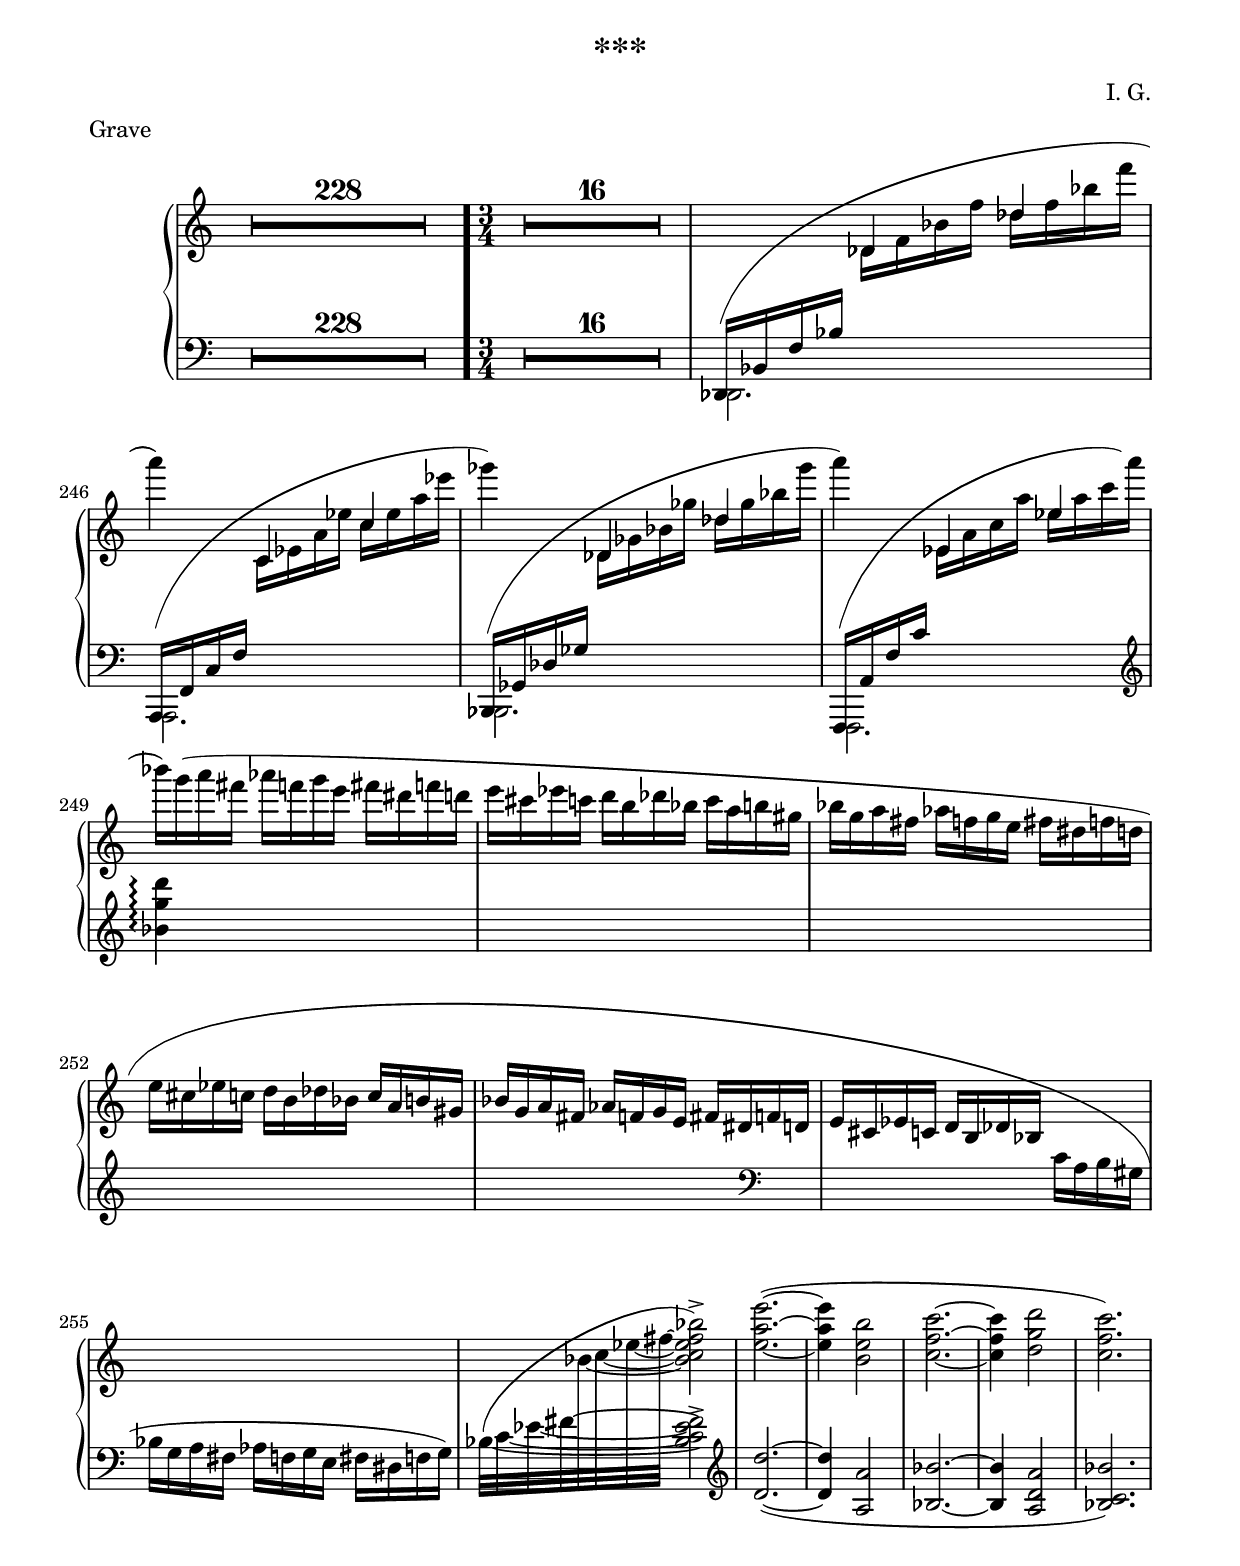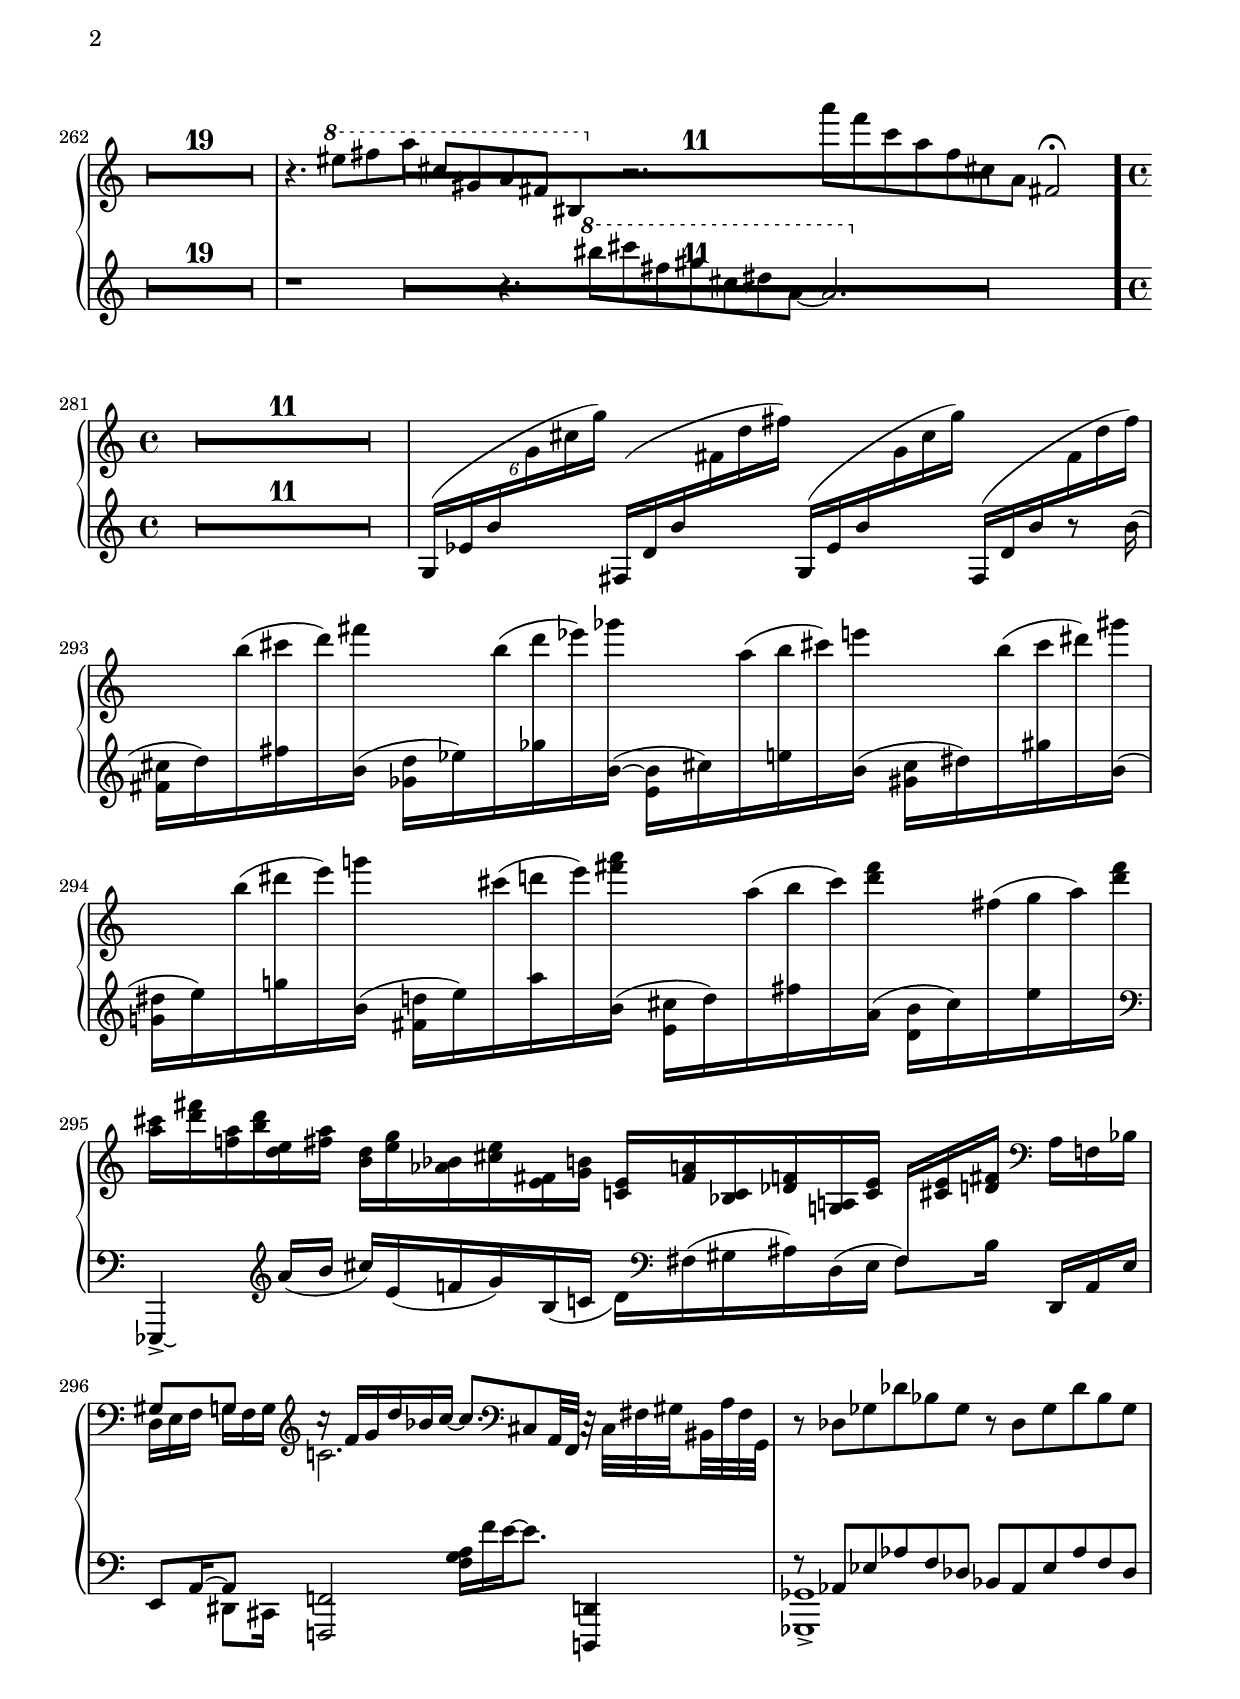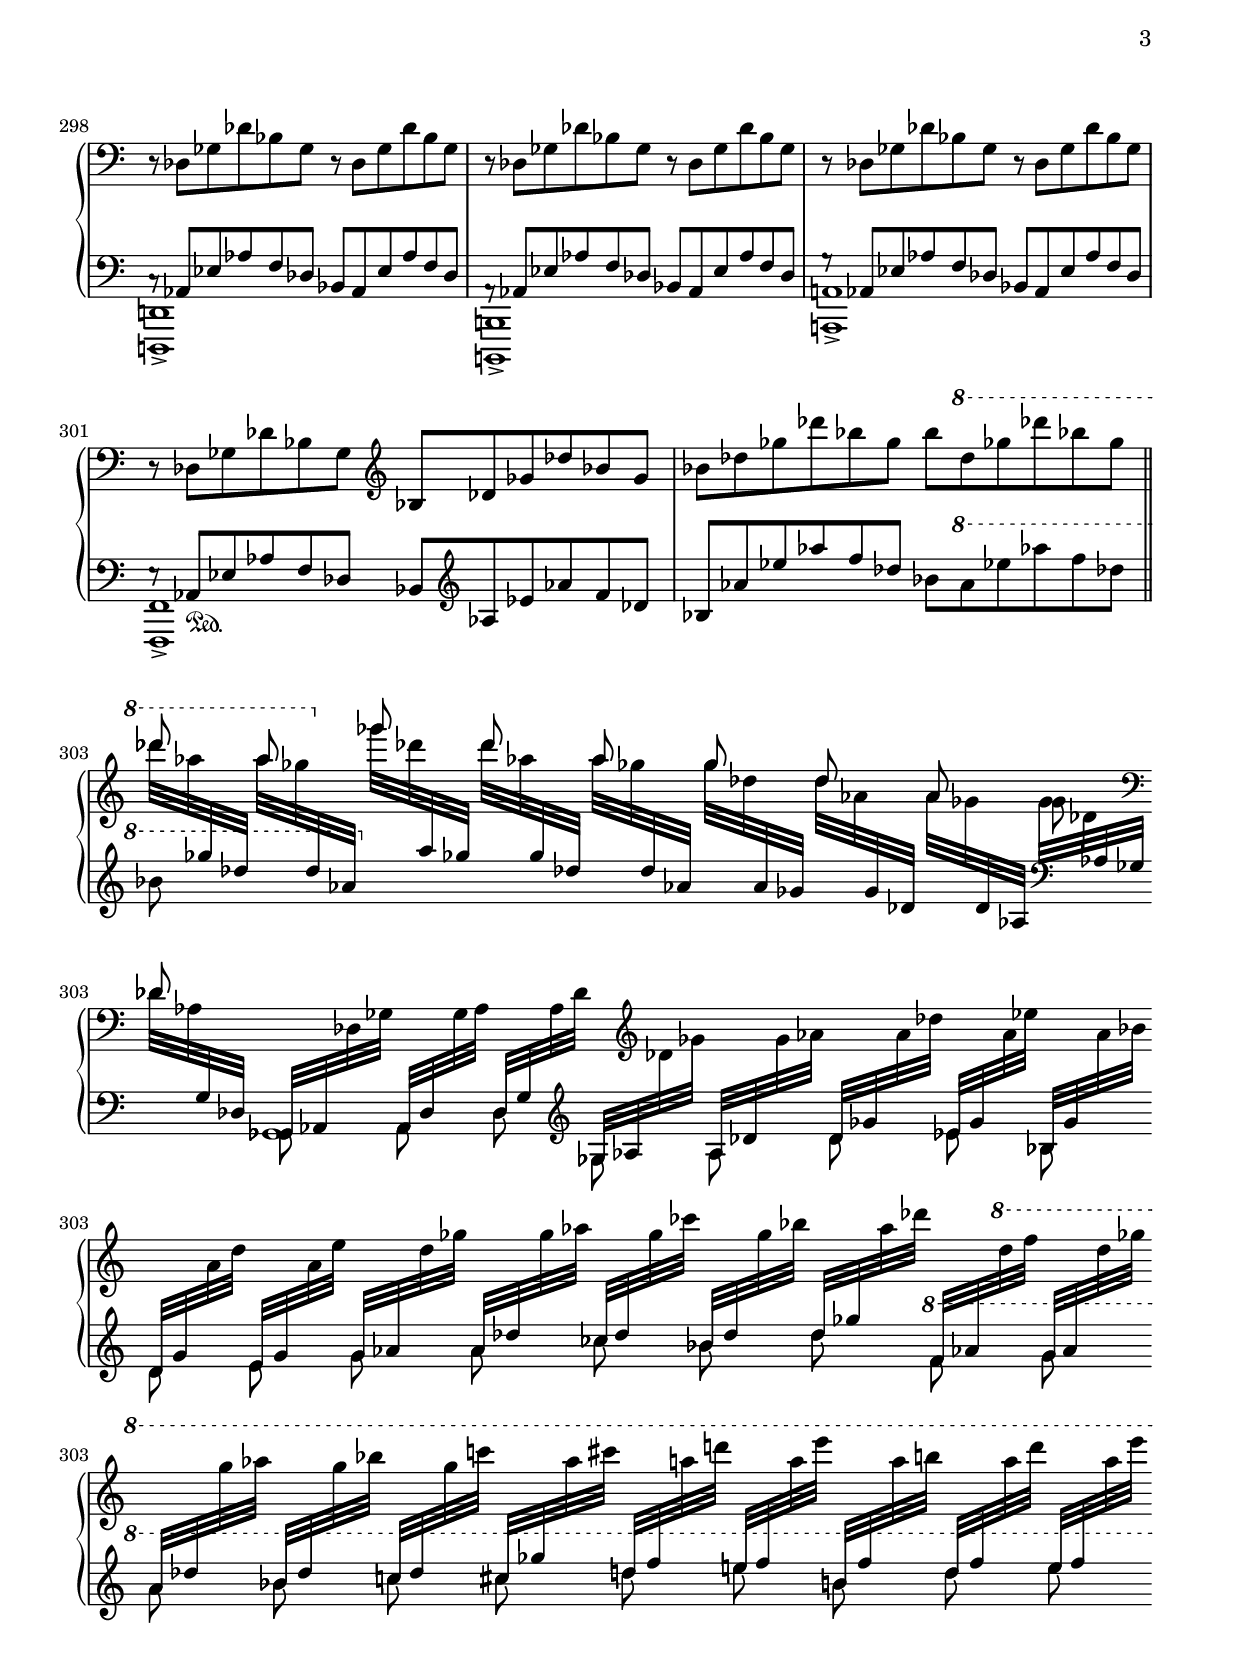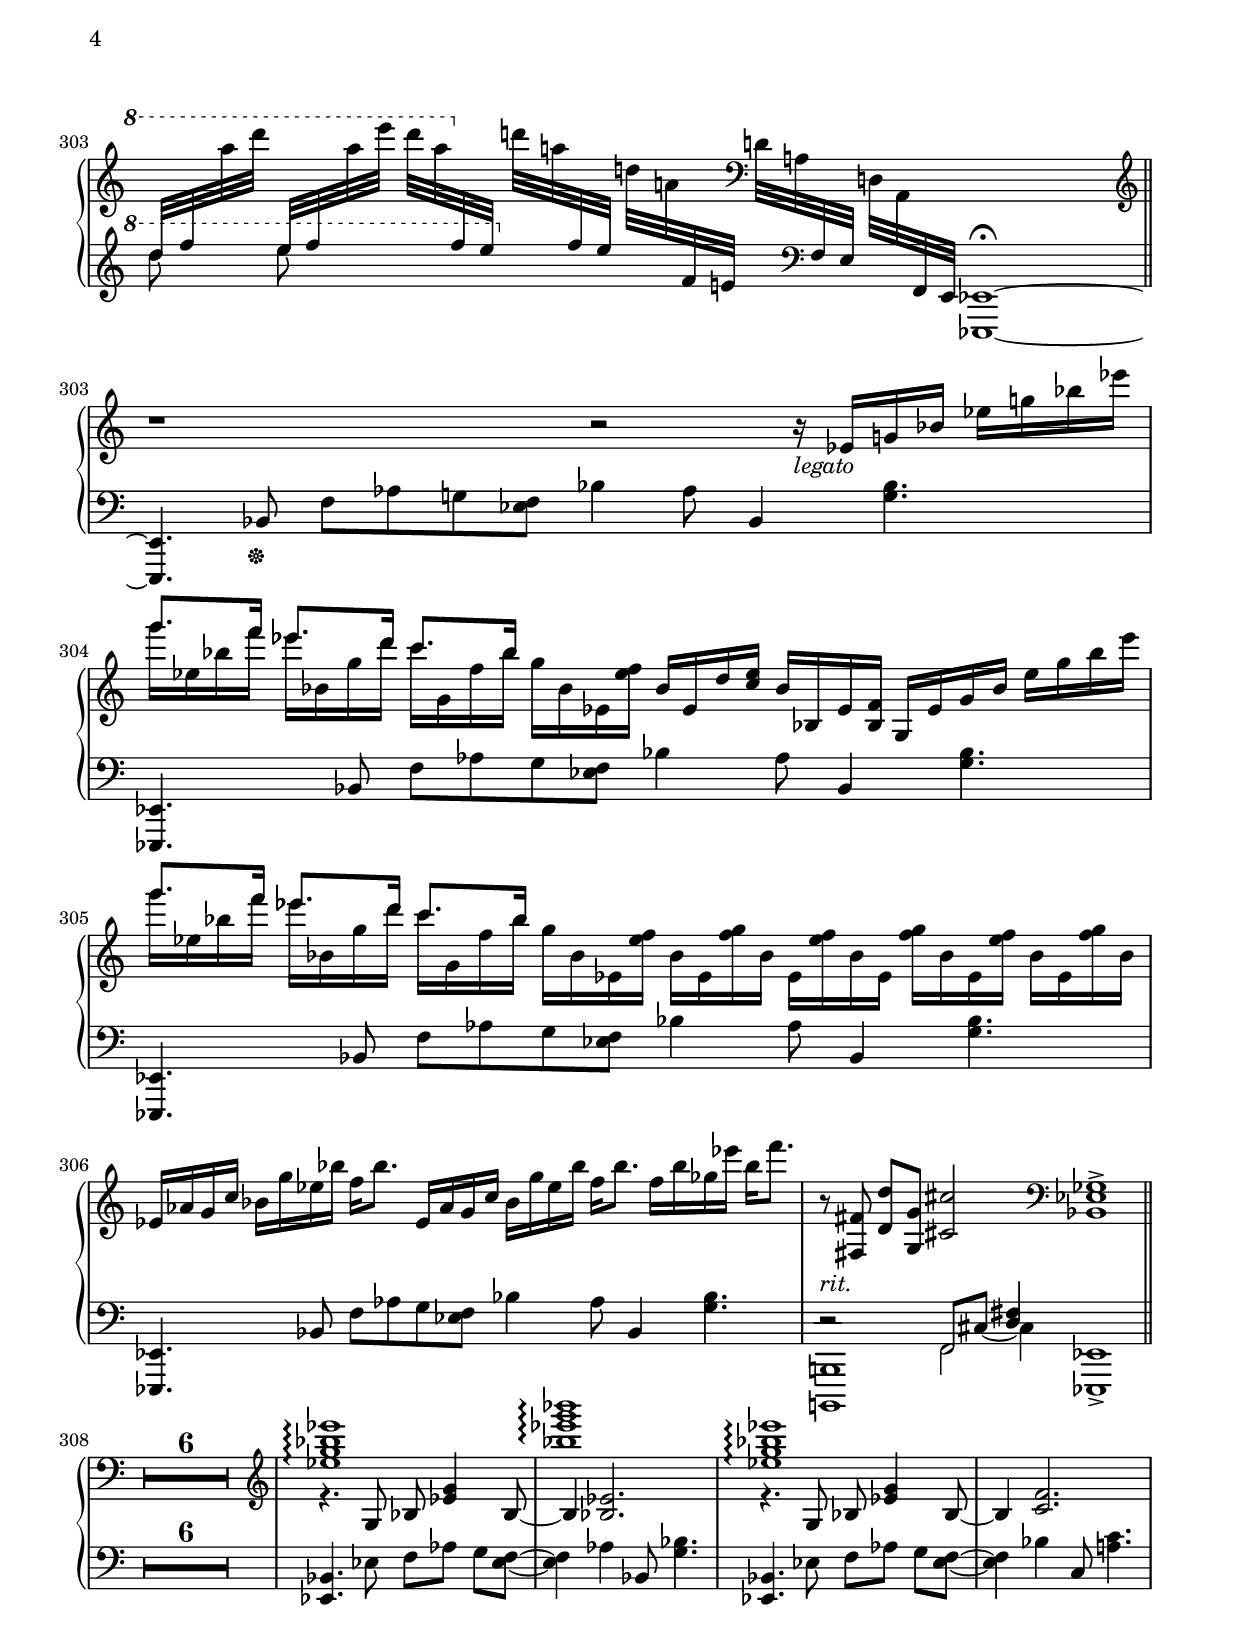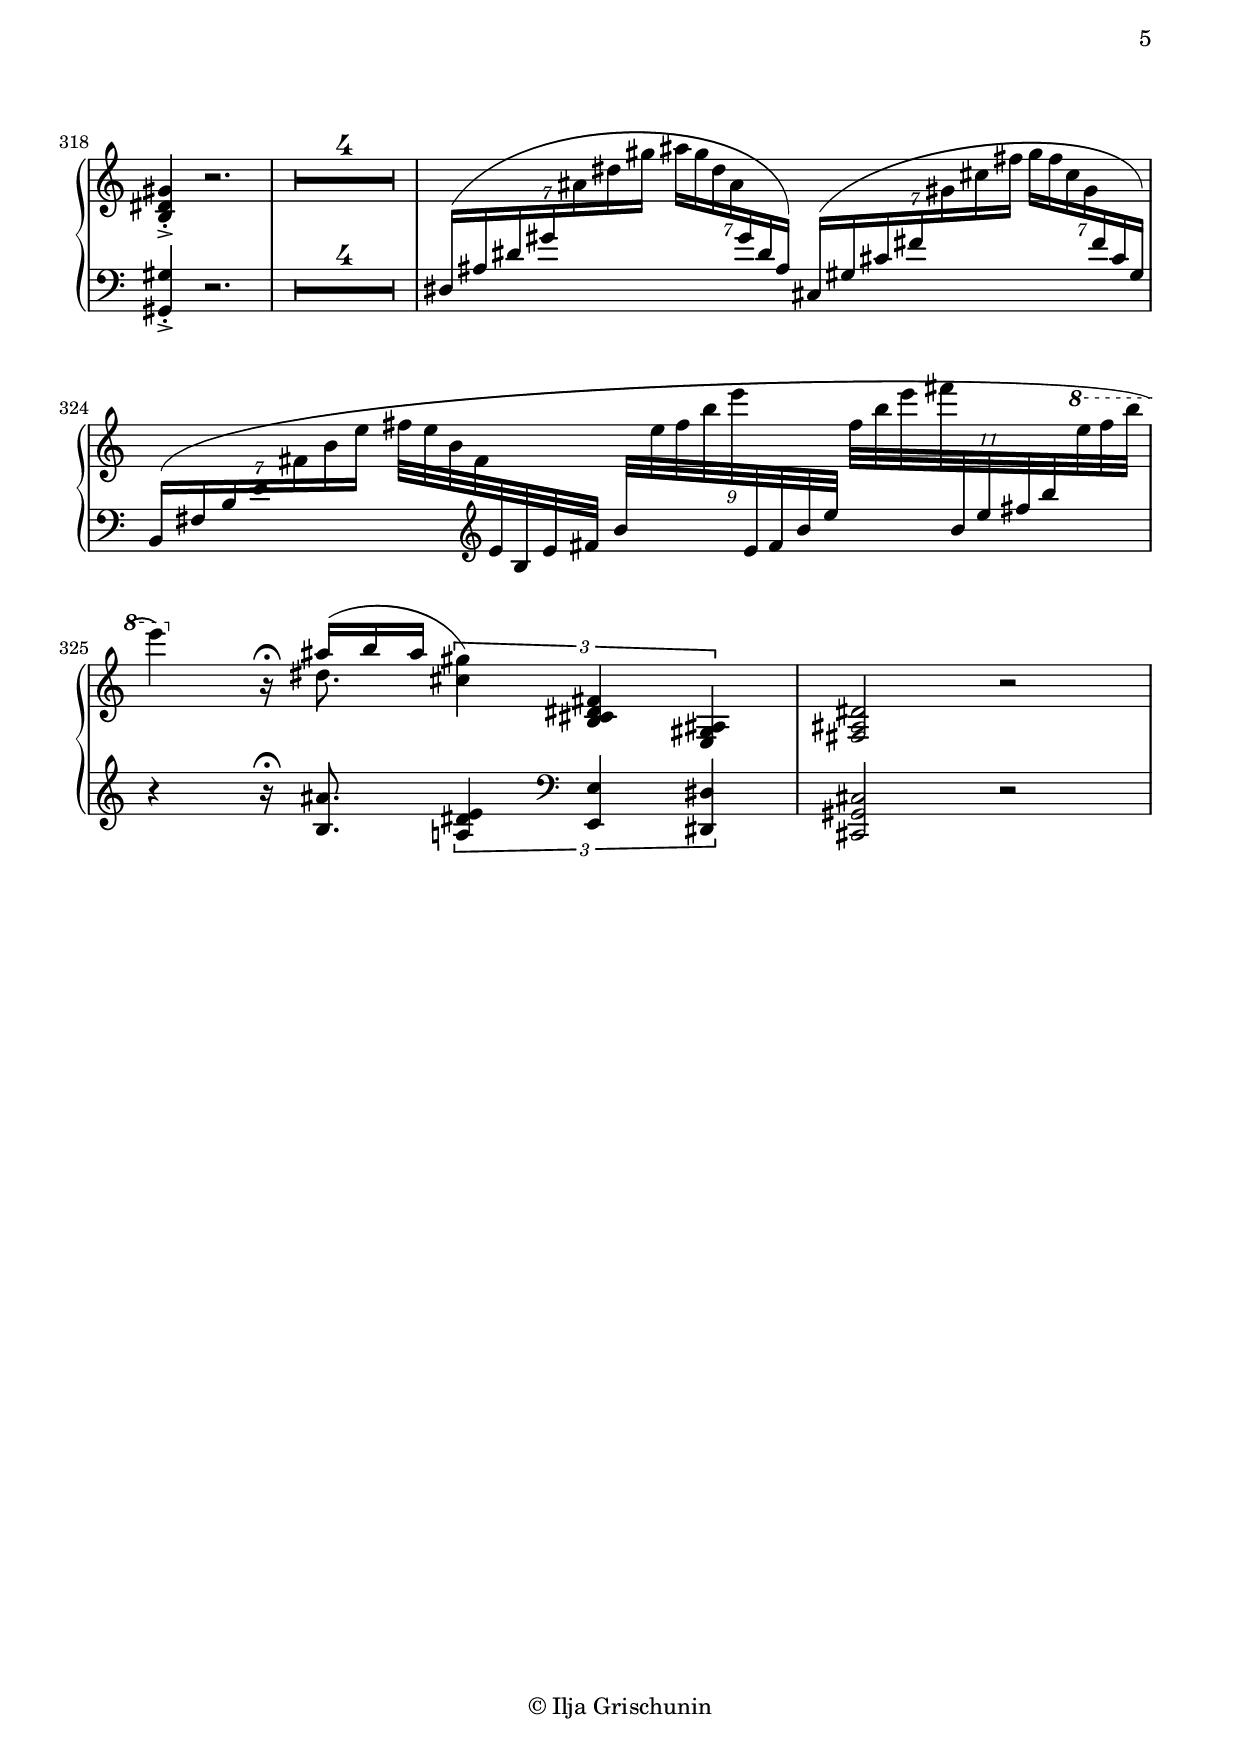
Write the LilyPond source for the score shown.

\version "2.18.0"

\language "deutsch"

\header {
  title = "***"
  meter = "Grave"
  composer = "I. G."
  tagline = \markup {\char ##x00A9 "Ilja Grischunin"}
}

\paper {
  #(set-paper-size "a4")
  top-system-spacing #'basic-distance = #25
  top-markup-spacing #'basic-distance = #10
  markup-system-spacing #'basic-distance = #20
  system-system-spacing #'basic-distance = #20
  last-bottom-spacing #'basic-distance = #25
  %two-sided = ##t
  %inner-margin = 25
  %outer-margin = 15
  left-margin = 15
  right-margin = 15
}

\layout {
  \context {
    \PianoStaff
    \consists #Span_stem_engraver
  }
  \context{
    \Score
    %\override StaffGrouper.staff-staff-spacing.basic-distance = #13
    %\remove "Bar_number_engraver"
  }
}
%%%%%%%%%%% RH %%%%%%%%%%%%
\version "2.19.15"
%\version "2.18.0"

\language "deutsch"

%%%%%%%%% SCRIPTS %%%%%%%%%
makeOctaves =
#(define-music-function (parser location arg mus)
   (integer? ly:music?)
   #{<<  \withMusicProperty #'to-relative-callback
         #(lambda (m p)
            (let ((mu (ly:music-property m 'element)))
              (ly:music-transpose mu (ly:make-pitch (- arg) 0 0))
              (ly:make-music-relative! mu p)
              (ly:music-transpose mu (ly:make-pitch arg 0 0)))
            p)
         \transpose c' $(ly:make-pitch arg 0 0) $mus
         $mus
     >>
   #})
extendLV =
#(define-music-function (parser location further) (number?)
   #{
     \once \override LaissezVibrerTie.X-extent = #'(0 . 0)
     \once \override LaissezVibrerTie.details.note-head-gap = #(/ further -2)
     \once \override LaissezVibrerTie.extra-offset = #(cons (/ further 2) 0)
   #})

rechts = \relative {
  \clef treble
  \compressFullBarRests
  \override MultiMeasureRest.expand-limit = #2
  \override Staff.TimeSignature #'stencil = ##f
  R1*228
  \bar "."
  \revert Staff.TimeSignature.stencil
  \time 3/4
  R2.*16
  \hideNotes
  \shape #'((0 . -17) (1 . -4) (0 . 0) (0 . 0)) Slur
  a'''4(
  \unHideNotes
  <<
    {
      des,,, des'
    }
    \\
    {
      des,16 f b f' des f b f'
    }
  >>
  \shape #'((0 . -17) (1 . -4) (0 . 0) (0 . 0)) Slur
  a4)(
  <<
    {
      c,,, c'
    }
    \\
    {
      c,16 es a es' c es a es'
    }
  >>
  \shape #'((0 . -17) (1 . -4) (0 . 0) (0 . 0)) Slur
  ges4)(
  <<
    {
      des,, des'
    }
    \\
    {
      des,16 ges b ges' des ges b ges'
    }
  >>
  \shape #'((0 . -17) (1 . -4) (0 . 0) (0 . 0)) Slur
  a4)(
  <<
    {
      es,, es'
    }
    \\
    {
      es,16 a c a' es a c a'
    }
  >>
  b) g( a fis as f g e fis dis f d e cis es c d h des b c a h gis
  b g a fis as f g e fis dis f d e cis es c d h des b c a h gis
  b g a fis as f g e fis dis f d e cis es c d h des b
  \change Staff = LH
  c a h gis b g a fis as f g e fis dis f g)
  \stemDown
  \once\override Beam.positions = #'(-2.5 . -1.5)
  \extendLV #18.5
  \override LaissezVibrerTie.direction = -1
  b32(\laissezVibrer
  \extendLV #15.5
  c\laissezVibrer
  \extendLV #12.5
  es\laissezVibrer
  \extendLV #10.5
  \override LaissezVibrerTie.direction = 1
  fis\laissezVibrer
  \change Staff = RH
  \set tieWaitForNote = ##t
  b~ c~ es~ fis~ <b, c es fis b>2->)
  <e a e'>2.~( q4 <h e h'>2<c f c'>2.~ q4 <d g d'>2<c f c'>2.)
  R2.*19
  \cadenzaOn
  \stemNeutral
  r4.
  \ottava #1
  \set Staff.ottavation = #"8"
  eis'8[ fis a] cis,[ gis a fis] his,4
  \ottava #0
  r2.
  a''8[ fis cis a fis cis a] fis2\fermata s8
  \cadenzaOff
  \bar "."
  \overrideTimeSignatureSettings 4/4 1/4 #'(1 1 1 1) #'()
  %\time #'(2 2 2 2) 4/4
  R1*11
  \tuplet 6/4 4 {
    \repeat unfold 2 {
      \change Staff = LH
      g,16( es' h'
      \change Staff = RH
      g cis g')
      \override TupletNumber #'transparent = ##t
      \override TupletBracket #'bracket-visibility = ##f
      \change Staff = LH
      \stemUp
      fis,,( d' h'
      \change Staff = RH
      \stemDown
      fis d' fis)
      \stemNeutral
    }
    \autoBeamOff
    \crossStaff {
      s8. cis'16 s fis s8. d16 s ges s8. h,16 s e s8. cis16 s gis'
      s8. dis16 s g! s8. d16 s <fis a> s8. h,16 s <d fis> s8. g,16 s8
    }
    \autoBeamOn
    <a cis>16<d fis><f,! a><h d><d, e><fis a>
    <h, d><e g><as, b><cis e><e, fis><g h>
    <c,! e><fis a><b, c><des f><g,! a!><c e>
    \change Staff = LH
    fis,
    \change Staff = RH
    \stemUp
    <cis' e><d fis>
    \clef bass
    \stemNeutral
    a[ f! b]
  }
  <<
    {
      gis8 g
    }
    \\
    {
      \override TupletNumber #'transparent = ##t
      \override TupletBracket #'bracket-visibility = ##f
      \tuplet 3/2 8 {d16 e f g[ f g]}
    }
  >>
  \clef treble
  <<
    {
      \stemDown
      c!2.
    }
    \\
    {
      \stemUp
      \tuplet 6/4 4 {
        \once\override Rest.extra-offset = #'(0 . 8)
        r16 f g d' b c~ c8.
        \clef bass
        cis,,8 a32 f
      }
      \stemDown
      \set subdivideBeams = ##t
      \set baseMoment = #(ly:make-moment 1 8)
      \once\override Rest.extra-offset = #'(0 . 6)
      r32 cis' fis gis his, a' fis g,
    }
  >>
  \times 4/6 {
    \repeat unfold 9 {r8 des'[ ges des' b ges]}
    \clef treble
    b[ des ges des' b ges] b[ des ges des' b ges] b[
    \ottava #1
    \set Staff.ottavation = #"8"
    des ges des' b ges]
  }
  \bar "||"
  \cadenzaOn
  \stemUp
  des'8 as ges! des as ges des as
  \bar ""
  \stemDown ges
  \clef bass
  \stemUp
  des
  \stemNeutral
  \change Staff = LH
  ges,,32[ as
  \change Staff = RH
  des ges]
  \change Staff = LH
  as,[ des
  \change Staff = RH
  ges as]
  \change Staff = LH
  des,[ ges
  \change Staff = RH
  as des]
  \change Staff = LH
  ges,[ as
  \change Staff = RH
  \clef treble
  des ges]
  \change Staff = LH
  as,[ des
  \change Staff = RH
  ges as]
  \change Staff = LH
  des,[ ges
  \change Staff = RH
  as des]
  \bar ""
  \change Staff = LH
  es,[ ges
  \change Staff = RH
  as es']
  \change Staff = LH
  b,[ ges'
  \change Staff = RH
  as b]
  \change Staff = LH
  des,[ ges
  \change Staff = RH
  as des]
  \change Staff = LH
  es,[ ges
  \change Staff = RH
  as es']
  \change Staff = LH
  ges,[ as
  \change Staff = RH
  des ges]
  \change Staff = LH
  as,[ des
  \change Staff = RH
  ges as]
  \change Staff = LH
  ces,[ des
  \change Staff = RH
  ges ces]
  \change Staff = LH
  b,[ des
  \change Staff = RH
  ges b]
  \change Staff = LH
  des,[ ges
  \change Staff = RH
  as des]
  \change Staff = LH
  \ottava #1
  \set Staff.ottavation = #"8"
  f,[ as
  \change Staff = RH
  \ottava #1
  \set Staff.ottavation = #"8"
  des f]
  \change Staff = LH
  ges,[ as
  \change Staff = RH
  des ges]
  \change Staff = LH
  as,[ des
  \change Staff = RH
  ges as]
  \change Staff = LH
  b,[ des
  \change Staff = RH
  ges b]
  \change Staff = LH
  c,![ des
  \change Staff = RH
  ges c!]
  \change Staff = LH
  cis,[ ges'
  \change Staff = RH
  as cis]
  \change Staff = LH
  d,![ f
  \change Staff = RH
  a d!]
  \change Staff = LH
  e,![ f
  \change Staff = RH
  a e']
  \change Staff = LH
  h,[ f'
  \change Staff = RH
  a h]
  \change Staff = LH
  d,[ f
  \change Staff = RH
  a d]
  \change Staff = LH
  e,[ f
  \change Staff = RH
  a e']
  \change Staff = LH
  d,[ f
  \change Staff = RH
  a d]
  \change Staff = LH
  e,[ f
  \change Staff = RH
  a e'] d[ a
  \ottava #0
  \change Staff = LH
  f e]
  \ottava #0
  \change Staff = RH
  d[ a
  \change Staff = LH
  f e]
  \change Staff = RH
  d[ a
  \change Staff = LH
  f e]
  \change Staff = RH
  \clef bass
  d[ a
  \change Staff = LH
  \clef bass
  f e]
  \change Staff = RH
  d[ a
  \change Staff = LH
  f e]
  \change Staff = RH
  s1
  \clef treble
  \cadenzaOff
  \bar "||"
  \break
  \time 4/2
  \override Staff.TimeSignature #'stencil = ##f
  r1 r2 r16-\markup {\italic legato} es'' g b es g b es
  \mergeDifferentlyHeadedOn
  \mergeDifferentlyDottedOn
  <<
    {
      g8. f16 es8. d16 c8. b16
    }
    \\
    {
      g'16 es, b' f' es b, g' d' c g, f' b
    }
  >>
  g b, es, <es' f> b es, d' <c es> b b, es <b f'>
  g es' g b es g b es
  <<
    {
      g8. f16 es8. d16 c8. b16
    }
    \\
    {
      g'16 es, b' f' es b, g' d' c g, f' b
    }
  >>
  \stemDown
  g b, \repeat unfold 3 {es, <es' f> b es, <f' g> b,}
  \stemNeutral
  \repeat unfold 2{ es, as g c b g' es b' f b8.}
  f16 b ges es' b f'8.
  r8-\markup {\italic rit.}
  \makeOctaves #-1 {fis,,\noBeam d' g, cis2}
  \clef bass
  <b,, es ges>1->
  \bar "||"
  \time 4/4
  R1*6
  \clef treble
  <<
    {
      e'4.\rest g,8 b <es g>4 b8_~ b4 <b es>2.
      e4.\rest g,8 b <es g>4 b8_~ b4 <c f>2.
    }
    \\
    {
      <es' g b es>1\arpeggio <b' es g b>\arpeggio
      <es, g b es>\arpeggio s
    }
  >>
  <h, dis gis>4-.-> r2.
  R1*4
  \override TupletNumber #'transparent = ##f
  \tuplet 7/4 4 {
    \change Staff = LH
    \override Slur.eccentricity = #3.0
    dis,16( ais' dis gis
    \change Staff = RH
    ais dis gis ais gis dis ais
    \change Staff = LH
    gis dis ais)
    cis,( gis' cis fis
    \change Staff = RH
    gis cis fis gis fis cis gis
    \change Staff = LH
    fis cis gis)
    \revert Slur.eccentricity
    \shape #'((0 . 0) (-1.5 . 1.5) (-2 . -3) (0 . 0)) Slur
    h,( fis' h e
    \change Staff = RH
    fis h e
  }
  fis32 e h fis
  \change Staff = LH
  \clef treble
  e h e fis
  \times 8/9 {
    h
    \change Staff = RH
    e fis h e
    \change Staff = LH
    e,, fis h e
  }
  \change Staff = RH
  \times 8/11 {
    fis h e fis
    \change Staff = LH
    \stemUp
    h,, e fis h
    \change Staff = RH
    \ottava #1
    \set Staff.ottavation = #"8"
    \stemDown
    e fis h
  }
  \stemNeutral
  e4)
  \ottava #0
  r16\fermata
  <<
    {
      \shape #'((0 . 0) (1 . .5) (3 . .5) (4 . -3)) Slur
      ais,,16( h ais)
    }
    \\
    {
      dis,8.
    }
  >>
  \override TupletBracket #'bracket-visibility = ##t
  \times 2/3 {
    <cis gis'>4<h, cis dis fis><gis ais e>
  }
  <fis ais dis>2 r
}

%%%%%%%%%%% LH %%%%%%%%%%%%
\version "2.19.15"
%\version "2.18.0"

\language "deutsch"

%%%%%%%%% SCRIPTS %%%%%%%%%
makeOctaves =
#(define-music-function (parser location arg mus)
   (integer? ly:music?)
   #{<<  \withMusicProperty #'to-relative-callback
         #(lambda (m p)
            (let ((mu (ly:music-property m 'element)))
              (ly:music-transpose mu (ly:make-pitch (- arg) 0 0))
              (ly:make-music-relative! mu p)
              (ly:music-transpose mu (ly:make-pitch arg 0 0)))
            p)
         \transpose c' $(ly:make-pitch arg 0 0) $mus
         $mus
     >>
   #})

links = \relative {
  \clef bass
  \compressFullBarRests
  \override MultiMeasureRest.expand-limit = #2
  \override Staff.TimeSignature #'stencil = ##f
  R1*228
  \bar "."
  \revert Staff.TimeSignature.stencil
  \time 3/4
  R2.*16
  <<
    {
      des,16 b' f' b s2 a,,16 f' c' f s2
      b,,16 ges' des' ges s2 f,,16 a' f' c' s2
    }
    \\
    {
      des,,2. a b f
    }
  >>
  \clef treble
  <b''' g' d'>4\arpeggio s2 s2.*3 s4.
  \clef bass
  s4. s2.*2 s4 <b, c es fis>2->
  \clef treble
  <d d'>2.(~ q4 <a a'>2 <b b'>2.~ q4 <a d a'>2 <b c b'>2.)
  R2.*19
  \cadenzaOn
  r1 r4.
  \clef treble
  \ottava #1
  \set Staff.ottavation = #"8"
  his'''8[ cis fis, gis cis, dis a]~ a2.
  \ottava #0
  s
  %\clef bass
  \cadenzaOff
  \bar "."
  \time 4/4
  R1*11
  \override TupletNumber #'transparent = ##t
  \override TupletBracket #'bracket-visibility = ##f
  \tuplet 6/4 4 {
    s2. s4. s8. r8 h,16(
    \stemDown
    <fis cis'> d')
    \change Staff = RH
    h'(
    \change Staff = LH
    fis16
    \change Staff = RH
    d')
    \change Staff = LH
    h,(	<ges d'> es')
    \change Staff = RH
    h'(
    \change Staff = LH
    ges
    \change Staff = RH
    es')
    \change Staff = LH
    h,~( <e, h'> cis'!)
    \change Staff = RH
    a'(
    \change Staff = LH
    e
    \change Staff = RH
    cis'!)
    \change Staff = LH
    h,( <gis cis> dis')
    \change Staff = RH
    h'(
    \change Staff = LH
    gis
    \change Staff = RH
    dis')
    \change Staff = LH
    h,( <g! dis'> e')
    \change Staff = RH
    h'(
    \change Staff = LH
    g!
    \change Staff = RH
    e')
    \change Staff = LH
    h,( <fis d'> e')
    \change Staff = RH
    cis'(
    \change Staff = LH
    a
    \change Staff = RH
    e')
    \change Staff = LH
    h,( <e, cis'> d')
    \change Staff = RH
    a'(
    \change Staff = LH
    fis
    \change Staff = RH
    cis')
    \change Staff = LH
    a,(
    \once\override Beam.positions = #'(-6 . -3.5)
    <d, h'> cis')
    \change Staff = RH
    fis(
    \change Staff = LH
    e
    \change Staff = RH
    a) <d fis>
    \change Staff = LH
    \stemNeutral
    \clef bass
    es,,,,,4->\laissezVibrer
    \clef treble
    a'''16( h cis) e,( f! g) h,_( c!
    \stemDown
    d)
    \clef bass
    fis,( gis ais) d,( e
    \stemNeutral
    fis8) h16 d,,[ a' e']
  }
  <<
    {
      \override TupletNumber #'transparent = ##t
      \override TupletBracket #'bracket-visibility = ##f
      \times 4/6 {e,8 a16~} a8 <f,! f'!>2
    }
    \\
    {
      s8 \tuplet 6/4 4 {
        \override TupletNumber #'transparent = ##t
        \override TupletBracket #'bracket-visibility = ##f
        dis'8 cis16 s4. <f' g a>16 f' e^~ e8.
      }
    }
  >>
  <d,,,! d'!>4
  <<
    {
      \makeOctaves #1 {ges1_> d!_> h!_> a'!_> f_>}
    }
    \\
    {
      \override TupletNumber #'transparent = ##t
      \override TupletBracket #'bracket-visibility = ##f
      \stemUp
      \override Rest.extra-offset = #'(0 . 9)
      \tuplet 6/4 2 {
        \repeat unfold 4 {
          r8 as'[ es' as f des] b[ as es' as f des]
        }
        r8 as[ es' as f des] b[
        \clef treble
        as' es' as f des]
      }
    }
  >>
  \tuplet 6/4 2 {
    b[ as' es' as f des] b[
    \ottava #1
    \set Staff.ottavation = #"8"
    as' es' as f des]
  }
  \bar "||"
  \cadenzaOn
  <<
    {
      \change Staff = RH
      \stemDown
      des'32[ as
      \change Staff = LH
      \stemUp
      ges des]
    }
    \\
    {
      b8
    }
  >>
  \stemNeutral
  \change Staff = RH
  as'32[ ges\ottava #0
  \change Staff = LH
  des as]\ottava #0
  \change Staff = RH
  ges'[ des
  \change Staff = LH
  as ges]
  \change Staff = RH
  des'[ as
  \change Staff = LH
  ges des]
  \change Staff = RH
  as'[ ges
  \change Staff = LH
  des as]
  \change Staff = RH
  ges'[ des
  \change Staff = LH
  as ges]
  \change Staff = RH
  des'[ as
  \change Staff = LH
  ges des]
  \change Staff = RH
  as'[ ges
  \change Staff = LH
  des as]
  \once \override Staff.Clef.X-extent = #'(8 . -6)
  \clef bass
  \change Staff = RH
  ges'[ des
  \change Staff = LH
  as ges]
  \bar ""
  \change Staff = RH
  des'[ as
  \change Staff = LH
  ges des]
  <<
    {
      \once\override NoteColumn.force-hshift = #-1.3
      ges,1
    }
    \\
    {
      ges8 as des
      \clef treble
      ges as des es b
    }
  >>
  \bar ""
  \stemDown
  des es ges as ces b des f ges
  \bar ""
  as b c! cis d! e! h d e
  \bar ""
  d e s4. s4
  <es,,,,, es'>1~\fermata
  \cadenzaOff
  \bar "||"
  \time 4/2
  \override Staff.TimeSignature #'stencil = ##f
  \stemNeutral
  \repeat unfold 4 {
    <es es'>4. b''8 f' as g <es f> b'4 as8 b,4 <g' b>4.
  }
  \mergeDifferentlyHeadedOn
  <<
    {
      s2. <d fis>4
    }
    \\
    {
      \voiceOne
      s2 f,8 cis'_~ \stemDown cis4
    }
    \\
    {
      \voiceTwo
      \override Rest.extra-offset = #'(0 . 10)
      r2 f,
    }
    \\
    {
      \makeOctaves #-1 {h,!1}
    }
  >>
  \makeOctaves #-1 {es!1->}
  \bar "||"
  \time 4/4
  R1*6
  <es b'>4. es'8 f as g <es f>~ q4 as b,8 <g' b>4.
  <es, b'>4. es'8 f as g <es f>~ q4 b' c,8 <a'! c>4.
  <gis, gis'>4-.-> r2.
  R1*4 s1*2 r4 r16\fermata <h' ais'>8.
  \override TupletNumber #'transparent = ##f
  \override TupletBracket #'bracket-visibility = ##t
  \once\override TupletBracket.direction = #DOWN
  \times 2/3 {
    <a! dis e>4
    \clef bass
    <e, e'><dis dis'>
  }
  <cis gis' cis>2 r
}

%%%%%%%%%%%%D%%%%%%%%%%%%
dynamic = {
  \override Hairpin.to-barline = ##f
  
}
%%%%%%%%%% PED %%%%%%%%%%%%
\version "2.19.15"
%\version "2.18.0"

\language "deutsch"

pedal = {
  s1*228 s2.*52 s2.*5 s1*20 s8 s8\sustainOn s2.
  s1*7 s4. s s8\sustainOff s1.
}

%%%%%%%%%%%%%%%%%%%%%%
\score {
  \new PianoStaff <<
    \new Staff = "RH" \rechts
    \new Dynamics = "DYN" \dynamic
    \new Staff = "LH" \links
    \new Dynamics = "PED" \pedal
  >>
}